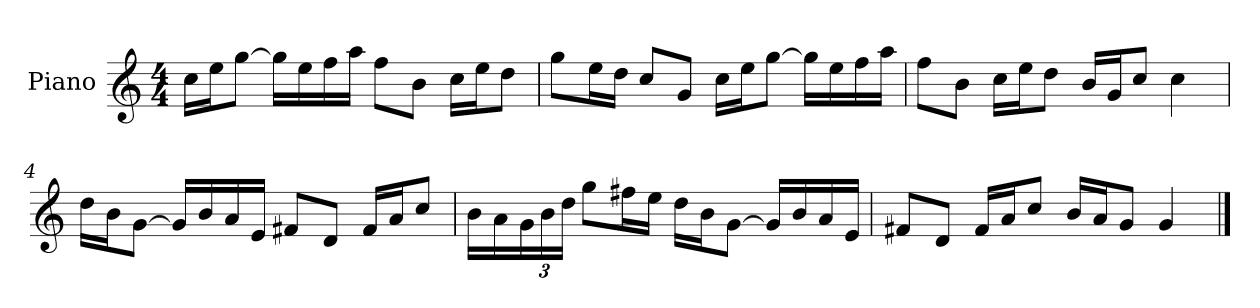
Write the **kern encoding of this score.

**kern
*part1
*staff1
*I"Piano
*I'P-no
*clefG2
*k[]
*M4/4
*MM90
=1
16cc\LL
16ee\J
[8gg\J
16gg\LL]
16ee\
16ff\
16aa\JJ
8ff\L
8b\J
16cc\LL
16ee\J
8dd\J
=2
8gg\L
16ee\L
16dd\JJ
8cc/L
8g/J
16cc\LL
16ee\J
[8gg\J
16gg\LL]
16ee\
16ff\
16aa\JJ
=3
8ff\L
8b\J
16cc\LL
16ee\J
8dd\J
16b/LL
16g/J
8cc/J
4cc\
!!LO:LB:g=z
=4
16dd\LL
16b\J
[8g\J
16g/LL]
16b/
16a/
16e/JJ
8f#X/L
8d/J
16f#/LL
16a/J
8cc/J
=5
16b\LL
16a\
*Xbrackettup
24g\
24b\
24dd\JJ
8gg\L
16ff#X\L
16ee\JJ
16dd\LL
16b\J
[8g\J
16g/LL]
16b/
16a/
16e/JJ
=6
8f#X/L
8d/J
16f#/LL
16a/J
8cc/J
16b/LL
16a/J
8g/J
4g/
==
*-
